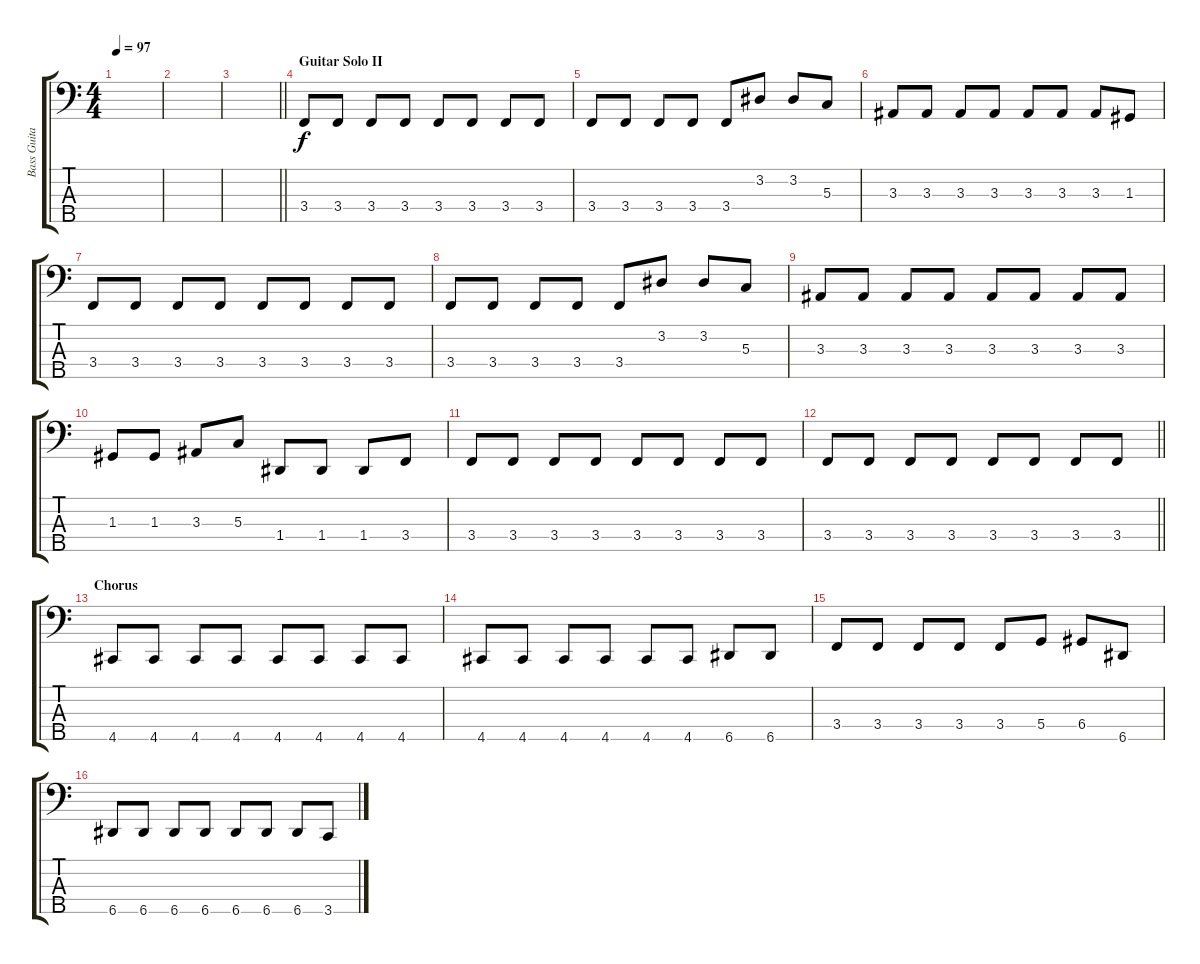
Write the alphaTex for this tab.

\track ("Bass Guitar" "Bass Guita") {instrument electricbasspick}
\staff {score tabs}
\tuning (F2 C2 G1 D1 A0) {hide}
\ts (4 4)
\tempo 97
\clef f4
\ks c
|
|
\barLineRight lightlight
|
\section ("" "Guitar Solo II")
3.4.8 3.4.8 3.4.8 3.4.8 3.4.8 3.4.8 3.4.8 3.4.8 |
3.4.8 3.4.8 3.4.8 3.4.8 3.4.8 3.2.8 3.2.8 5.3.8 |
3.3.8 3.3.8 3.3.8 3.3.8 3.3.8 3.3.8 3.3.8 1.3.8 |
3.4.8 3.4.8 3.4.8 3.4.8 3.4.8 3.4.8 3.4.8 3.4.8 |
3.4.8 3.4.8 3.4.8 3.4.8 3.4.8 3.2.8 3.2.8 5.3.8 |
3.3.8 3.3.8 3.3.8 3.3.8 3.3.8 3.3.8 3.3.8 3.3.8 |
1.3.8 1.3.8 3.3.8 5.3.8 1.4.8 1.4.8 1.4.8 3.4.8 |
3.4.8 3.4.8 3.4.8 3.4.8 3.4.8 3.4.8 3.4.8 3.4.8 |
\barLineRight lightlight
3.4.8 3.4.8 3.4.8 3.4.8 3.4.8 3.4.8 3.4.8 3.4.8 |
\section ("" "Chorus")
4.5.8 4.5.8 4.5.8 4.5.8 4.5.8 4.5.8 4.5.8 4.5.8 |
4.5.8 4.5.8 4.5.8 4.5.8 4.5.8 4.5.8 6.5.8 6.5.8 |
3.4.8 3.4.8 3.4.8 3.4.8 3.4.8 5.4.8 6.4.8 6.5.8 |
6.5.8 6.5.8 6.5.8 6.5.8 6.5.8 6.5.8 6.5.8 3.5.8
